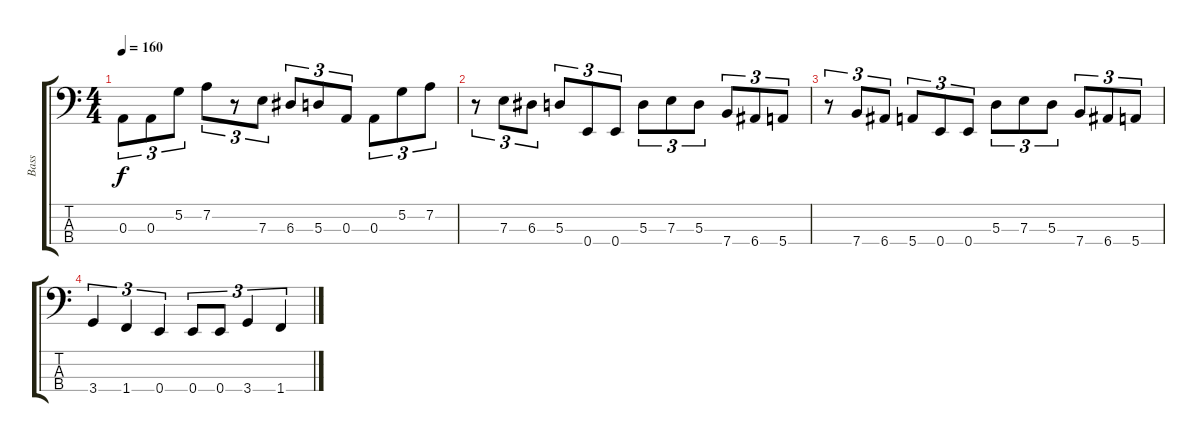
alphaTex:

\track ("Bass" "Bass") {instrument electricbassfinger}
\staff {score tabs}
\tuning (G2 D2 A1 E1) {hide}
\ts (4 4)
\tempo 160
\clef f4
\ks c
0.3.8{tu (3 2) dy f} 0.3.8{tu (3 2)} 5.2.8{tu (3 2)} 7.2.8{tu (3 2)} r.8{tu (3 2)} 7.3.8{tu (3 2)} 6.3.8{tu (3 2)} 5.3.8{tu (3 2)} 0.3.8{tu (3 2)} 0.3.8{tu (3 2)} 5.2.8{tu (3 2)} 7.2.8{tu (3 2)} |
r.8{tu (3 2)} 7.3.8{tu (3 2)} 6.3.8{tu (3 2)} 5.3.8{tu (3 2)} 0.4.8{tu (3 2)} 0.4.8{tu (3 2)} 5.3.8{tu (3 2)} 7.3.8{tu (3 2)} 5.3.8{tu (3 2)} 7.4.8{tu (3 2)} 6.4.8{tu (3 2)} 5.4.8{tu (3 2)} |
r.8{tu (3 2)} 7.4.8{tu (3 2)} 6.4.8{tu (3 2)} 5.4.8{tu (3 2)} 0.4.8{tu (3 2)} 0.4.8{tu (3 2)} 5.3.8{tu (3 2)} 7.3.8{tu (3 2)} 5.3.8{tu (3 2)} 7.4.8{tu (3 2)} 6.4.8{tu (3 2)} 5.4.8{tu (3 2)} |
3.4.4{tu (3 2)} 1.4.4{tu (3 2)} 0.4.4{tu (3 2)} 0.4.8{tu (3 2)} 0.4.8{tu (3 2)} 3.4.4{tu (3 2)} 1.4.4{tu (3 2)}
